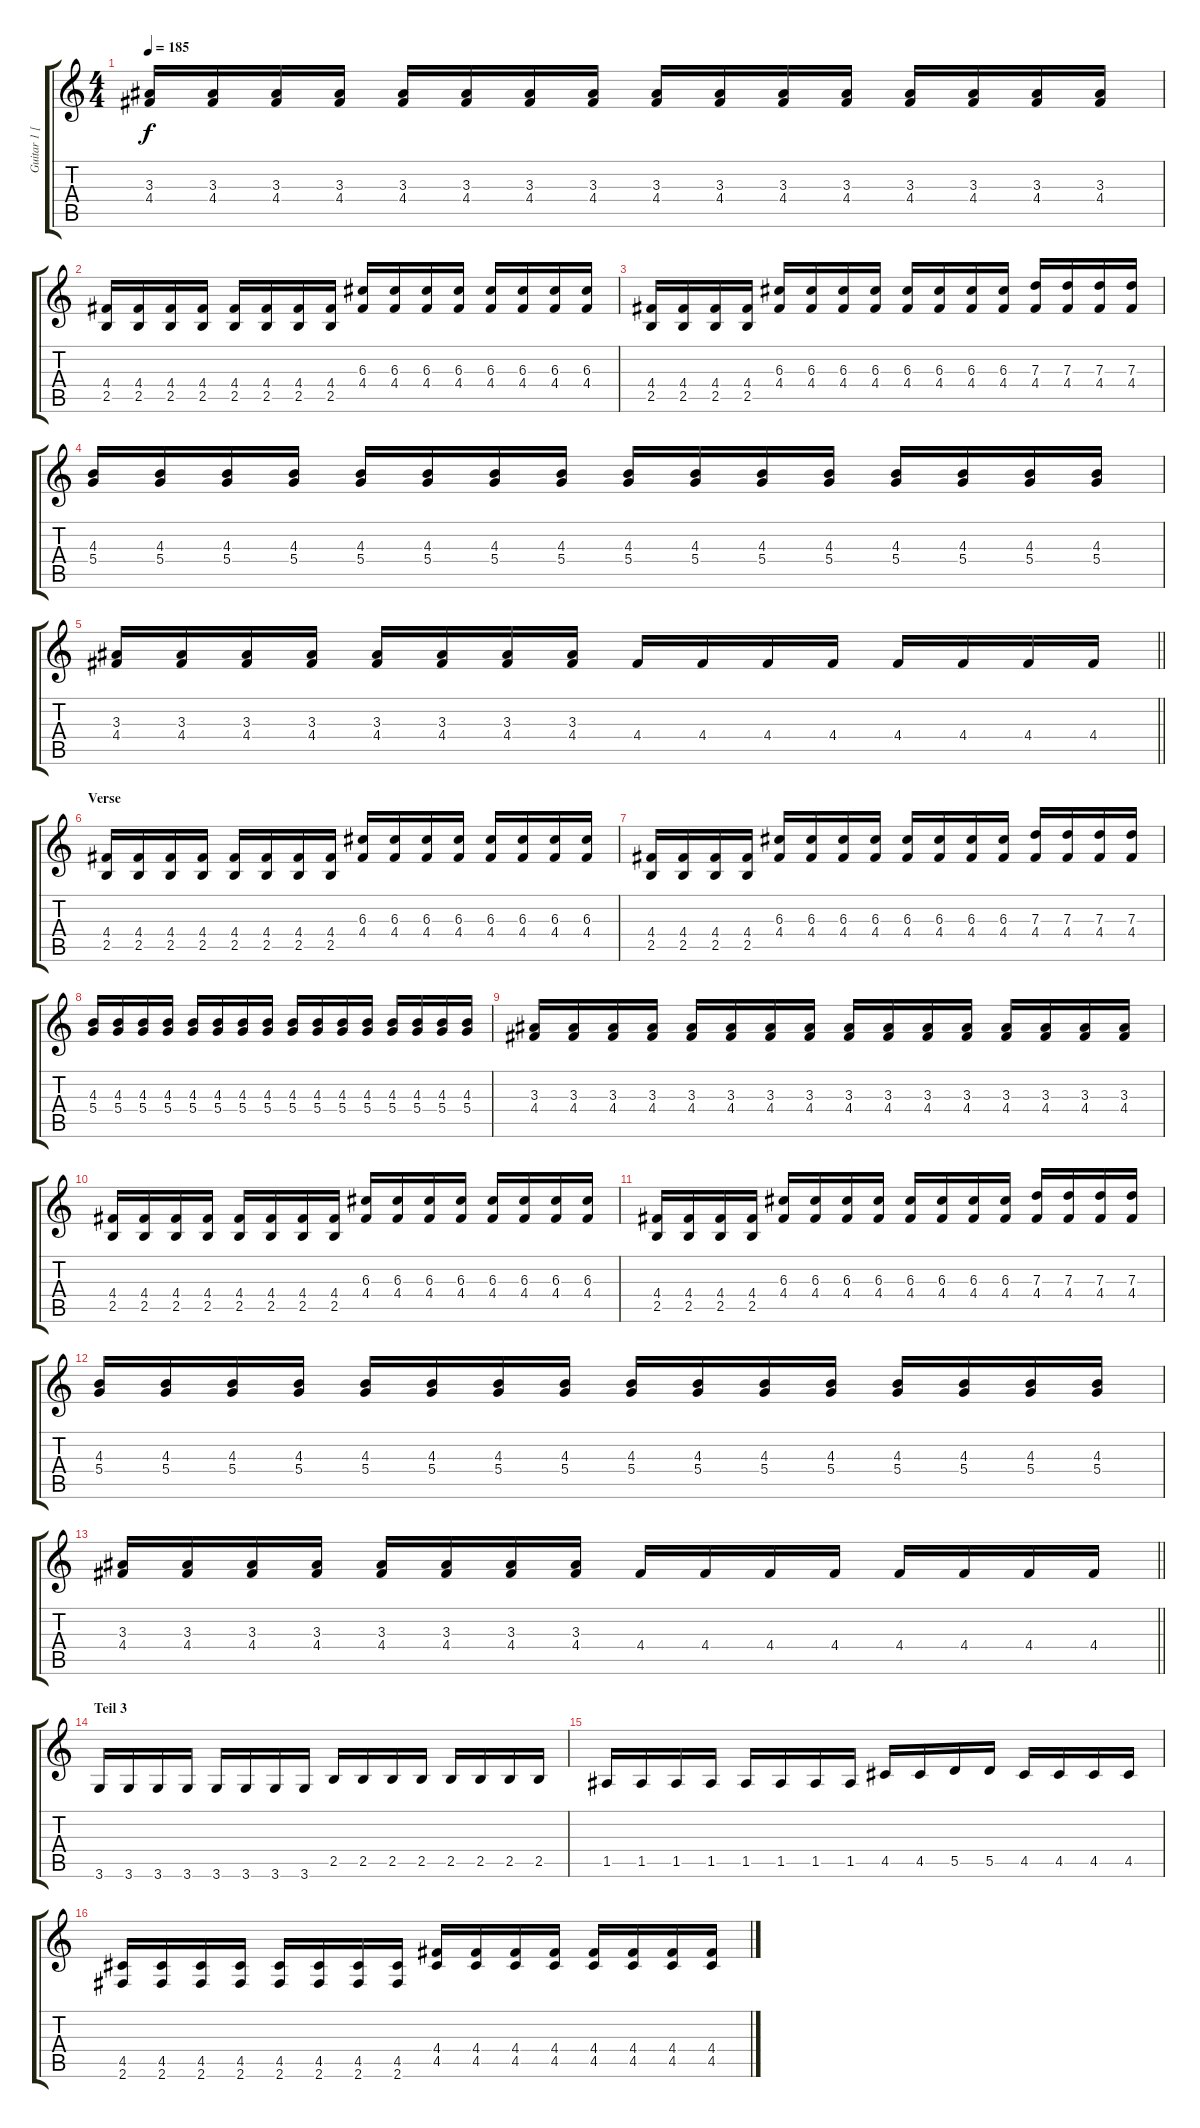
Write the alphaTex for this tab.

\track ("Guitar 1 [Right]" "Guitar 1 [") {instrument distortionguitar}
\staff {score tabs}
\tuning (E4 B3 G3 D3 A2 E2) {hide}
\ts (4 4)
\tempo 185
\clef g2
\ks c
(3.3 4.4).16{dy f} (3.3 4.4).16 (3.3 4.4).16 (3.3 4.4).16 (3.3 4.4).16 (3.3 4.4).16 (3.3 4.4).16 (3.3 4.4).16 (3.3 4.4).16 (3.3 4.4).16 (3.3 4.4).16 (3.3 4.4).16 (3.3 4.4).16 (3.3 4.4).16 (3.3 4.4).16 (3.3 4.4).16 |
(4.4 2.5).16 (4.4 2.5).16 (4.4 2.5).16 (4.4 2.5).16 (4.4 2.5).16 (4.4 2.5).16 (4.4 2.5).16 (4.4 2.5).16 (6.3 4.4).16 (6.3 4.4).16 (6.3 4.4).16 (6.3 4.4).16 (6.3 4.4).16 (6.3 4.4).16 (6.3 4.4).16 (6.3 4.4).16 |
(4.4 2.5).16 (4.4 2.5).16 (4.4 2.5).16 (4.4 2.5).16 (6.3 4.4).16 (6.3 4.4).16 (6.3 4.4).16 (6.3 4.4).16 (6.3 4.4).16 (6.3 4.4).16 (6.3 4.4).16 (6.3 4.4).16 (7.3 4.4).16 (7.3 4.4).16 (7.3 4.4).16 (7.3 4.4).16 |
(4.3 5.4).16 (4.3 5.4).16 (4.3 5.4).16 (4.3 5.4).16 (4.3 5.4).16 (4.3 5.4).16 (4.3 5.4).16 (4.3 5.4).16 (4.3 5.4).16 (4.3 5.4).16 (4.3 5.4).16 (4.3 5.4).16 (4.3 5.4).16 (4.3 5.4).16 (4.3 5.4).16 (4.3 5.4).16 |
\barLineRight lightlight
(3.3 4.4).16 (3.3 4.4).16 (3.3 4.4).16 (3.3 4.4).16 (3.3 4.4).16 (3.3 4.4).16 (3.3 4.4).16 (3.3 4.4).16 4.4.16 4.4.16 4.4.16 4.4.16 4.4.16 4.4.16 4.4.16 4.4.16 |
\section ("" "Verse")
(4.4 2.5).16 (4.4 2.5).16 (4.4 2.5).16 (4.4 2.5).16 (4.4 2.5).16 (4.4 2.5).16 (4.4 2.5).16 (4.4 2.5).16 (6.3 4.4).16 (6.3 4.4).16 (6.3 4.4).16 (6.3 4.4).16 (6.3 4.4).16 (6.3 4.4).16 (6.3 4.4).16 (6.3 4.4).16 |
(4.4 2.5).16 (4.4 2.5).16 (4.4 2.5).16 (4.4 2.5).16 (6.3 4.4).16 (6.3 4.4).16 (6.3 4.4).16 (6.3 4.4).16 (6.3 4.4).16 (6.3 4.4).16 (6.3 4.4).16 (6.3 4.4).16 (7.3 4.4).16 (7.3 4.4).16 (7.3 4.4).16 (7.3 4.4).16 |
(4.3 5.4).16 (4.3 5.4).16 (4.3 5.4).16 (4.3 5.4).16 (4.3 5.4).16 (4.3 5.4).16 (4.3 5.4).16 (4.3 5.4).16 (4.3 5.4).16 (4.3 5.4).16 (4.3 5.4).16 (4.3 5.4).16 (4.3 5.4).16 (4.3 5.4).16 (4.3 5.4).16 (4.3 5.4).16 |
(3.3 4.4).16 (3.3 4.4).16 (3.3 4.4).16 (3.3 4.4).16 (3.3 4.4).16 (3.3 4.4).16 (3.3 4.4).16 (3.3 4.4).16 (3.3 4.4).16 (3.3 4.4).16 (3.3 4.4).16 (3.3 4.4).16 (3.3 4.4).16 (3.3 4.4).16 (3.3 4.4).16 (3.3 4.4).16 |
(4.4 2.5).16 (4.4 2.5).16 (4.4 2.5).16 (4.4 2.5).16 (4.4 2.5).16 (4.4 2.5).16 (4.4 2.5).16 (4.4 2.5).16 (6.3 4.4).16 (6.3 4.4).16 (6.3 4.4).16 (6.3 4.4).16 (6.3 4.4).16 (6.3 4.4).16 (6.3 4.4).16 (6.3 4.4).16 |
(4.4 2.5).16 (4.4 2.5).16 (4.4 2.5).16 (4.4 2.5).16 (6.3 4.4).16 (6.3 4.4).16 (6.3 4.4).16 (6.3 4.4).16 (6.3 4.4).16 (6.3 4.4).16 (6.3 4.4).16 (6.3 4.4).16 (7.3 4.4).16 (7.3 4.4).16 (7.3 4.4).16 (7.3 4.4).16 |
(4.3 5.4).16 (4.3 5.4).16 (4.3 5.4).16 (4.3 5.4).16 (4.3 5.4).16 (4.3 5.4).16 (4.3 5.4).16 (4.3 5.4).16 (4.3 5.4).16 (4.3 5.4).16 (4.3 5.4).16 (4.3 5.4).16 (4.3 5.4).16 (4.3 5.4).16 (4.3 5.4).16 (4.3 5.4).16 |
\barLineRight lightlight
(3.3 4.4).16 (3.3 4.4).16 (3.3 4.4).16 (3.3 4.4).16 (3.3 4.4).16 (3.3 4.4).16 (3.3 4.4).16 (3.3 4.4).16 4.4.16 4.4.16 4.4.16 4.4.16 4.4.16 4.4.16 4.4.16 4.4.16 |
\section ("" "Teil 3")
3.6.16 3.6.16 3.6.16 3.6.16 3.6.16 3.6.16 3.6.16 3.6.16 2.5.16 2.5.16 2.5.16 2.5.16 2.5.16 2.5.16 2.5.16 2.5.16 |
1.5.16 1.5.16 1.5.16 1.5.16 1.5.16 1.5.16 1.5.16 1.5.16 4.5.16 4.5.16 5.5.16 5.5.16 4.5.16 4.5.16 4.5.16 4.5.16 |
(4.5 2.6).16 (4.5 2.6).16 (4.5 2.6).16 (4.5 2.6).16 (4.5 2.6).16 (4.5 2.6).16 (4.5 2.6).16 (4.5 2.6).16 (4.4 4.5).16 (4.4 4.5).16 (4.4 4.5).16 (4.4 4.5).16 (4.4 4.5).16 (4.4 4.5).16 (4.4 4.5).16 (4.4 4.5).16
